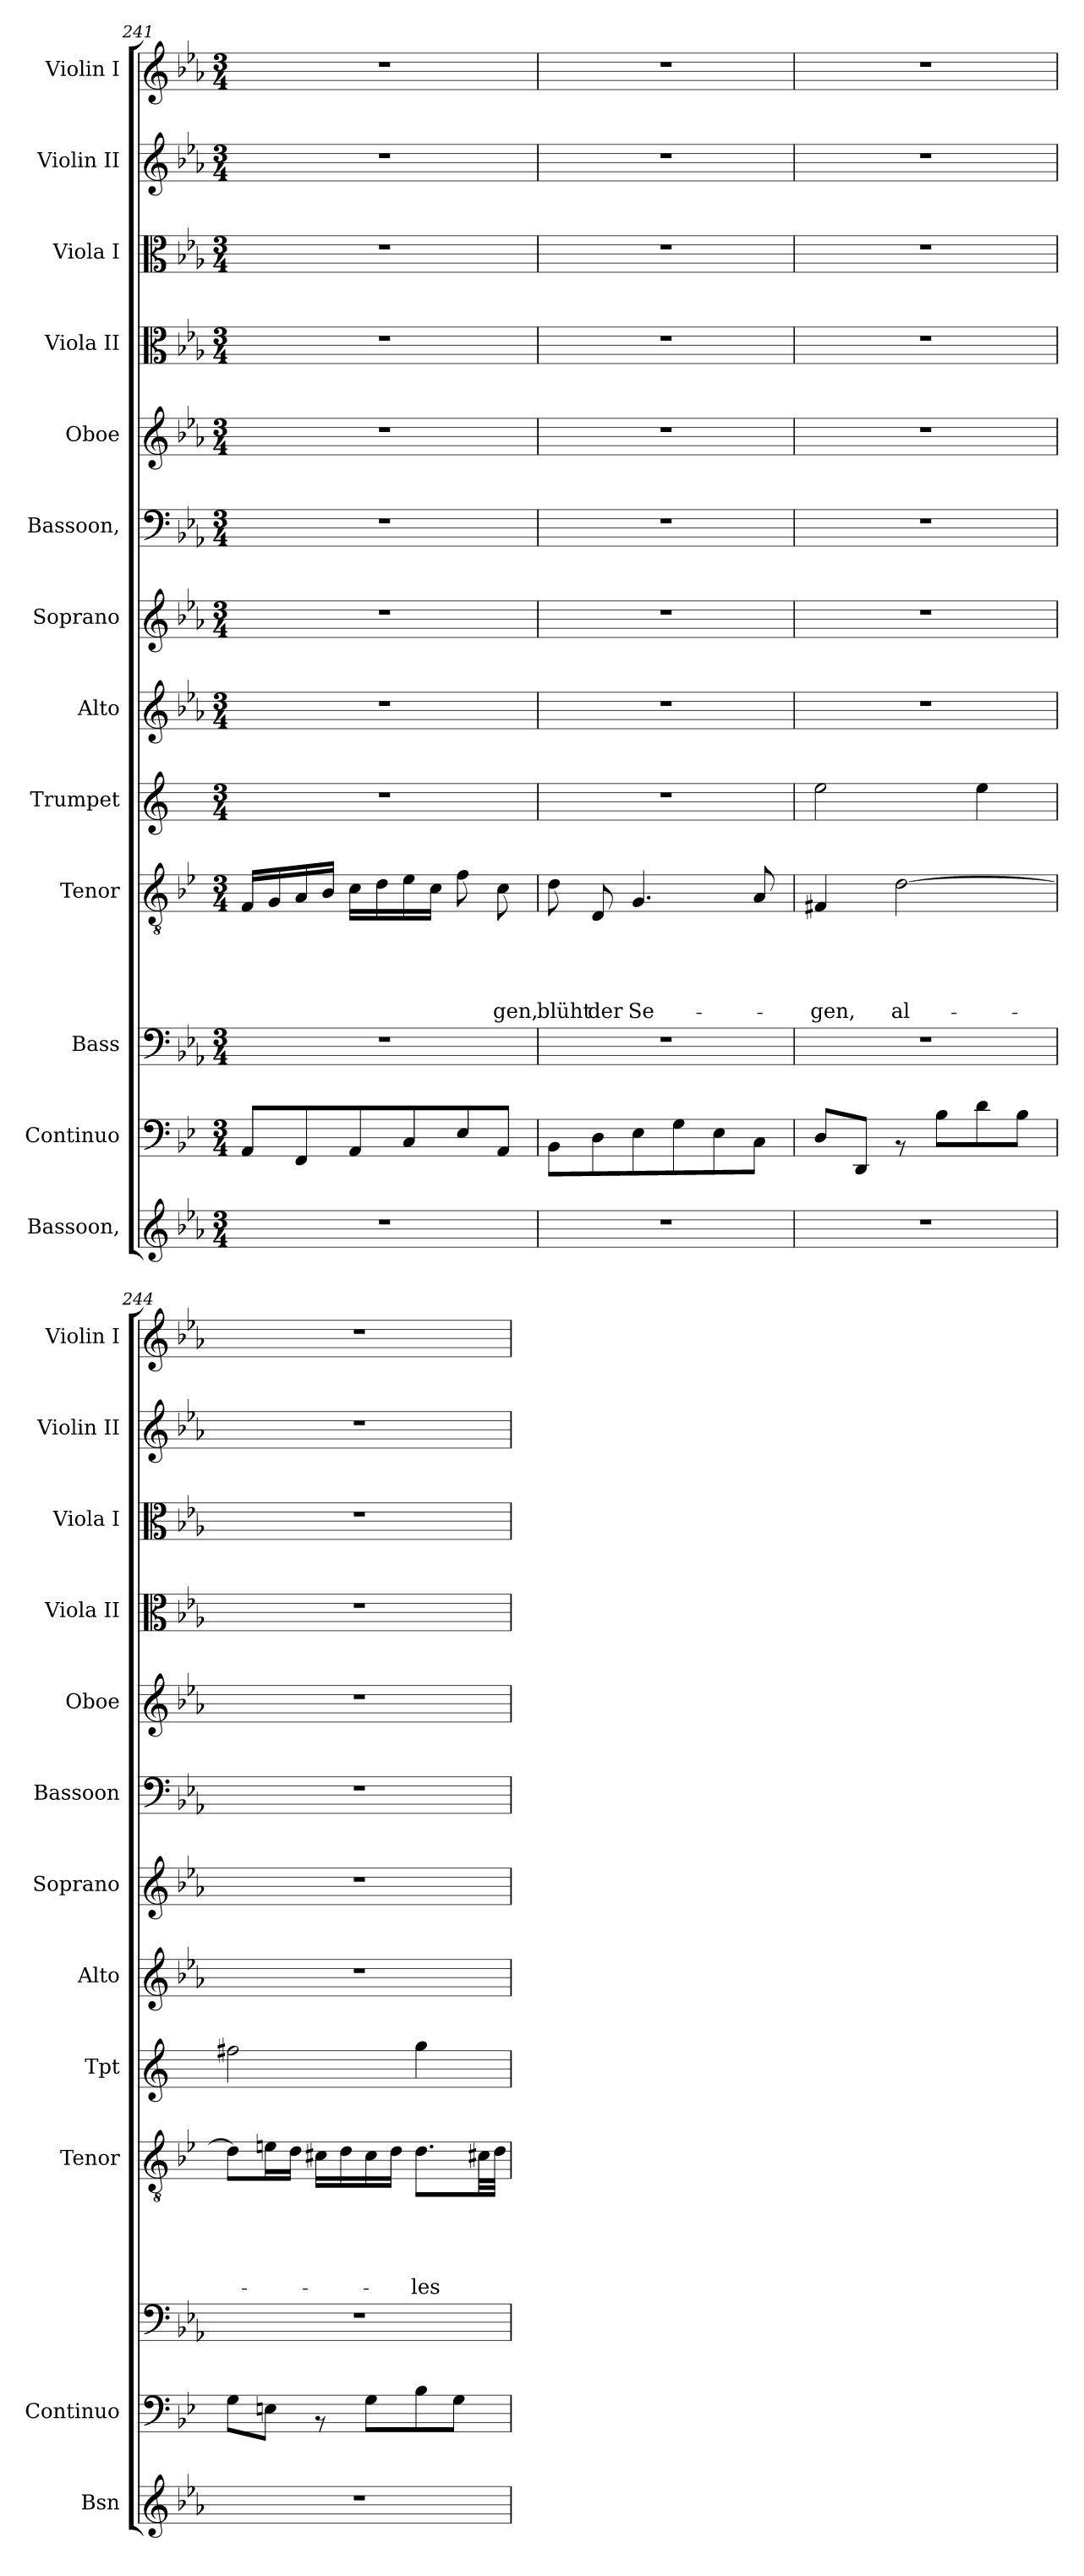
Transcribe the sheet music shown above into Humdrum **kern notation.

**kern	**kern	**kern	**kern	**text	**text	**text	**text	**text	**kern	**kern	**kern	**kern	**kern	**kern	**kern	**kern	**kern
*part13	*part12	*part11	*part10	*part10	*part10	*part10	*part10	*part10	*part9	*part8	*part7	*part6	*part5	*part4	*part3	*part2	*part1
*staff13	*staff12	*staff11	*staff10	*staff10	*staff10	*staff10	*staff10	*staff10	*staff9	*staff8	*staff7	*staff6	*staff5	*staff4	*staff3	*staff2	*staff1
*I"Bassoon,	*I"Continuo	*I"Bass	*I"Tenor	*	*	*	*	*	*I"Trumpet	*I"Alto	*I"Soprano	*I"Bassoon,	*I"Oboe	*I"Viola II	*I"Viola I	*I"Violin II	*I"Violin I
*I'Bsn	*I'Continuo	*	*I'Tenor	*	*	*	*	*	*I'Tpt	*I'Alto	*I'Soprano	*I'Bassoon	*I'Oboe	*I'Viola II	*I'Viola I	*I'Violin II	*I'Violin I
*clefG2	*clefF4	*clefF4	*clefGv2	*	*	*	*	*	*clefG2	*clefG2	*clefG2	*clefF4	*clefG2	*clefC3	*clefC3	*clefG2	*clefG2
*	*	*	*	*	*	*	*	*	*ITrd1c2	*	*	*	*	*	*	*	*
*k[b-e-a-]	*k[b-e-]	*k[b-e-a-]	*k[b-e-]	*	*	*	*	*	*k[b-e-]	*k[b-e-a-]	*k[b-e-a-]	*k[b-e-a-]	*k[b-e-a-]	*k[b-e-a-]	*k[b-e-a-]	*k[b-e-a-]	*k[b-e-a-]
*E-:	*B-:	*E-:	*B-:	*	*	*	*	*	*B-:	*E-:	*E-:	*E-:	*E-:	*E-:	*E-:	*E-:	*E-:
*M3/4	*M3/4	*M3/4	*M3/4	*	*	*	*	*	*M3/4	*M3/4	*M3/4	*M3/4	*M3/4	*M3/4	*M3/4	*M3/4	*M3/4
=241	=241	=241	=241	=241	=241	=241	=241	=241	=241	=241	=241	=241	=241	=241	=241	=241	=241
2.r	8AA/L	2.r	16F/LL	.	.	.	.	.	2.r	2.r	2.r	2.r	2.r	2.r	2.r	2.r	2.r
.	.	.	16G/	.	.	.	.	.	.	.	.	.	.	.	.	.	.
.	8FF/	.	16A/	.	.	.	.	.	.	.	.	.	.	.	.	.	.
.	.	.	16B-/JJ	.	.	.	.	.	.	.	.	.	.	.	.	.	.
.	8AA/	.	16c\LL	.	.	.	.	.	.	.	.	.	.	.	.	.	.
.	.	.	16d\	.	.	.	.	.	.	.	.	.	.	.	.	.	.
.	8C/	.	16e-\	.	.	.	.	.	.	.	.	.	.	.	.	.	.
.	.	.	16c\JJ	.	.	.	.	.	.	.	.	.	.	.	.	.	.
.	8E-/	.	8f\	.	.	.	.	.	.	.	.	.	.	.	.	.	.
!	!	!	!	!	!	!	!	!LO:LY:b	!	!	!	!	!	!	!	!	!
.	8AA/J	.	8c\	.	.	.	.	-gen,	.	.	.	.	.	.	.	.	.
=242	=242	=242	=242	=242	=242	=242	=242	=242	=242	=242	=242	=242	=242	=242	=242	=242	=242
!	!	!	!	!	!	!	!	!LO:LY:b	!	!	!	!	!	!	!	!	!
2.r	8BB-\L	2.r	8d\	.	.	.	.	blüht	2.r	2.r	2.r	2.r	2.r	2.r	2.r	2.r	2.r
!	!	!	!	!	!	!	!	!LO:LY:b	!	!	!	!	!	!	!	!	!
.	8D\	.	8D/	.	.	.	.	der	.	.	.	.	.	.	.	.	.
!	!	!	!	!	!	!	!	!LO:LY:b	!	!	!	!	!	!	!	!	!
.	8E-\	.	4.G/	.	.	.	.	Se-	.	.	.	.	.	.	.	.	.
.	8G\	.	.	.	.	.	.	.	.	.	.	.	.	.	.	.	.
.	8E-\	.	.	.	.	.	.	.	.	.	.	.	.	.	.	.	.
.	8C\J	.	8A/	.	.	.	.	.	.	.	.	.	.	.	.	.	.
=243	=243	=243	=243	=243	=243	=243	=243	=243	=243	=243	=243	=243	=243	=243	=243	=243	=243
!	!	!	!	!	!	!	!	!LO:LY:b	!	!	!	!	!	!	!	!	!
2.r	8D/L	2.r	4F#X/	.	.	.	.	-gen,	2dd\	2.r	2.r	2.r	2.r	2.r	2.r	2.r	2.r
.	8DD/J	.	.	.	.	.	.	.	.	.	.	.	.	.	.	.	.
!	!	!	!	!	!	!	!	!LO:LY:b	!	!	!	!	!	!	!	!	!
.	8rAA	.	[>2d\	.	.	.	.	al-	.	.	.	.	.	.	.	.	.
.	8B-\L	.	.	.	.	.	.	.	.	.	.	.	.	.	.	.	.
.	8d\	.	.	.	.	.	.	.	4dd\	.	.	.	.	.	.	.	.
.	8B-\J	.	.	.	.	.	.	.	.	.	.	.	.	.	.	.	.
=244	=244	=244	=244	=244	=244	=244	=244	=244	=244	=244	=244	=244	=244	=244	=244	=244	=244
2.r	8G\L	2.r	8d\L]	.	.	.	.	.	2een\	2.r	2.r	2.r	2.r	2.r	2.r	2.r	2.r
.	8En\J	.	16en\L	.	.	.	.	.	.	.	.	.	.	.	.	.	.
.	.	.	16d\JJ	.	.	.	.	.	.	.	.	.	.	.	.	.	.
.	8rAA	.	16c#X\LL	.	.	.	.	.	.	.	.	.	.	.	.	.	.
.	.	.	16d\	.	.	.	.	.	.	.	.	.	.	.	.	.	.
.	8G\L	.	16c#\	.	.	.	.	.	.	.	.	.	.	.	.	.	.
.	.	.	16d\JJ	.	.	.	.	.	.	.	.	.	.	.	.	.	.
!	!	!	!	!	!	!	!	!LO:LY:b	!	!	!	!	!	!	!	!	!
.	8B-\	.	8.d\L	.	.	.	.	-les	4ff\	.	.	.	.	.	.	.	.
.	8G\J	.	.	.	.	.	.	.	.	.	.	.	.	.	.	.	.
.	.	.	32c#X\LL	.	.	.	.	.	.	.	.	.	.	.	.	.	.
.	.	.	32d\JJJ	.	.	.	.	.	.	.	.	.	.	.	.	.	.
=	=	=	=	=	=	=	=	=	=	=	=	=	=	=	=	=	=
*-	*-	*-	*-	*-	*-	*-	*-	*-	*-	*-	*-	*-	*-	*-	*-	*-	*-
